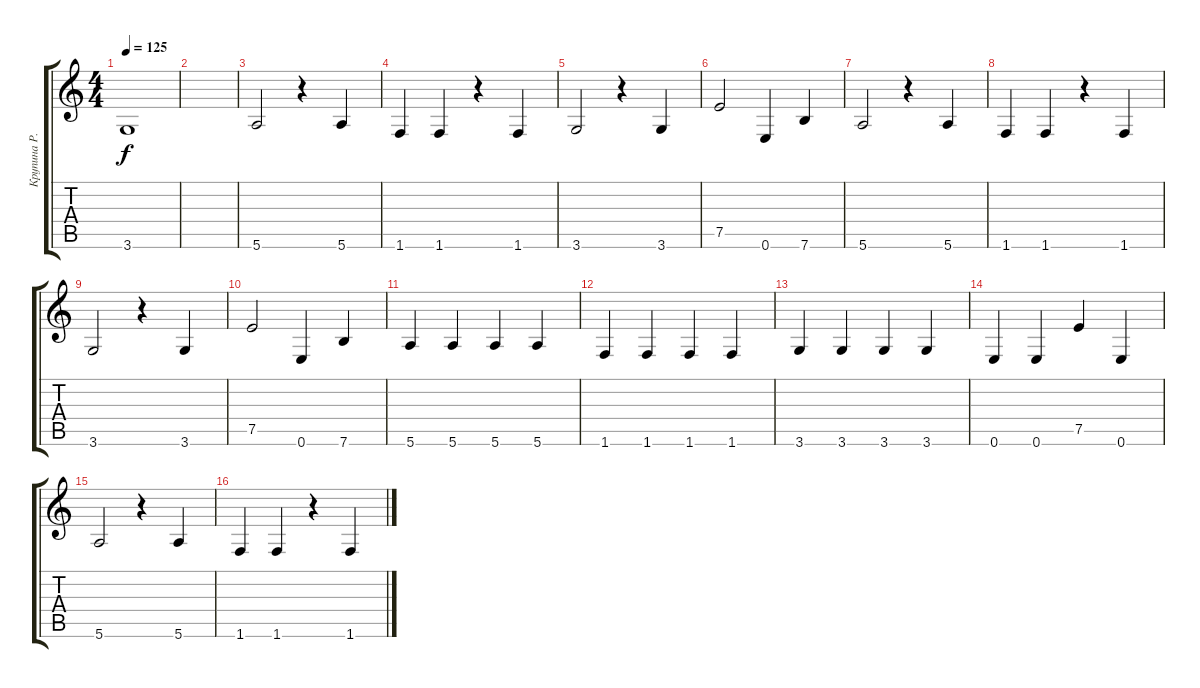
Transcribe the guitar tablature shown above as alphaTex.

\track ("Крупина Р.В." "Крупина Р.") {instrument electricbassfinger}
\staff {score tabs}
\tuning (E4 B3 G3 D3 A2 E2) {hide}
\ts (4 4)
\tempo 125
\clef g2
\ks c
3.6.1{dy f} |
|
5.6.2 r.4 5.6.4 |
1.6.4 1.6.4 r.4 1.6.4 |
3.6.2 r.4 3.6.4 |
7.5.2 0.6.4 7.6.4 |
5.6.2 r.4 5.6.4 |
1.6.4 1.6.4 r.4 1.6.4 |
3.6.2 r.4 3.6.4 |
7.5.2 0.6.4 7.6.4 |
5.6.4 5.6.4 5.6.4 5.6.4 |
1.6.4 1.6.4 1.6.4 1.6.4 |
3.6.4 3.6.4 3.6.4 3.6.4 |
0.6.4 0.6.4 7.5.4 0.6.4 |
5.6.2 r.4 5.6.4 |
1.6.4 1.6.4 r.4 1.6.4
